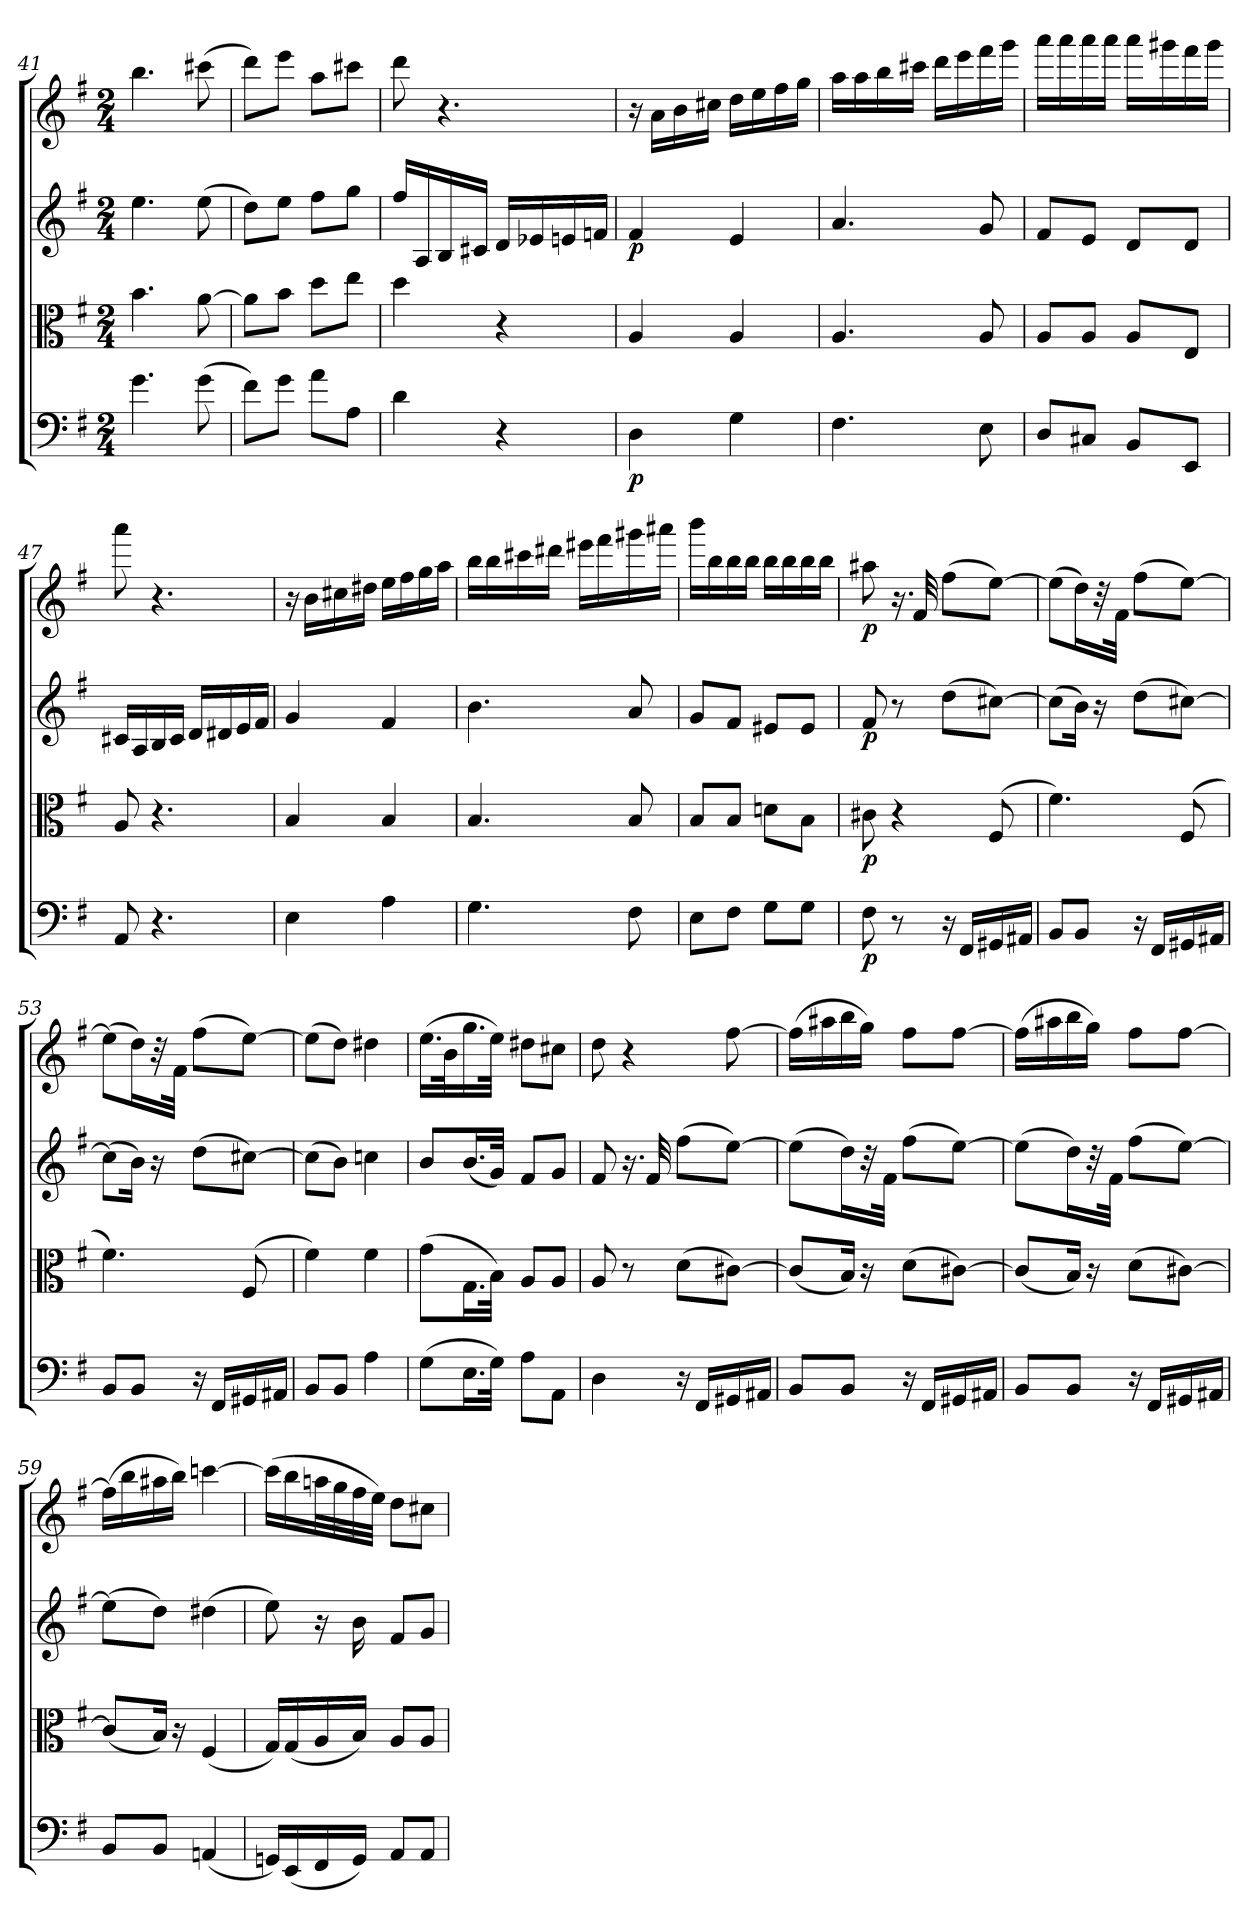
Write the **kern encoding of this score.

**kern	**dynam	**kern	**dynam	**kern	**dynam	**kern	**dynam
*part4	*part4	*part3	*part3	*part2	*part2	*part1	*part1
*staff4	*staff4	*staff3	*staff3	*staff2	*staff2	*staff1	*staff1
*clefF4	*	*clefC3	*	*clefG2	*	*clefG2	*
*k[f#]	*	*k[f#]	*	*k[f#]	*	*k[f#]	*
*M2/4	*	*M2/4	*	*M2/4	*	*M2/4	*
=41	=41	=41	=41	=41	=41	=41	=41
4.g\	.	4.b\	.	4.ee\	.	4.bb\	.
(8g\	.	[8a\	.	(8ee\	.	(8ccc#X\	.
=42	=42	=42	=42	=42	=42	=42	=42
8f#\L)	.	8a\L]	.	8dd\L)	.	8ddd\L)	.
8g\J	.	8b\J	.	8ee\J	.	8eee\J	.
8a\L	.	8dd\L	.	8ff#\L	.	8aa\L	.
8A\J	.	8ee\J	.	8gg\J	.	8ccc#X\J	.
=43	=43	=43	=43	=43	=43	=43	=43
4d\	.	4dd\	.	16ff#/LL	.	8ddd\	.
.	.	.	.	16A/	.	.	.
.	.	.	.	16B/	.	4.r	.
.	.	.	.	16c#X/JJ	.	.	.
4r	.	4r	.	16d/LL	.	.	.
.	.	.	.	16e-X/	.	.	.
.	.	.	.	16en/	.	.	.
.	.	.	.	16fn/JJ	.	.	.
=44	=44	=44	=44	=44	=44	=44	=44
4D\	p	4A/	.	4f#/	p	16r	.
.	.	.	.	.	.	16a\LL	.
.	.	.	.	.	.	16b\	.
.	.	.	.	.	.	16cc#X\JJ	.
4G\	.	4A/	.	4e/	.	16dd\LL	.
.	.	.	.	.	.	16ee\	.
.	.	.	.	.	.	16ff#\	.
.	.	.	.	.	.	16gg\JJ	.
=45	=45	=45	=45	=45	=45	=45	=45
4.F#\	.	4.A/	.	4.a/	.	16aa\LL	.
.	.	.	.	.	.	16aa\	.
.	.	.	.	.	.	16bb\	.
.	.	.	.	.	.	16ccc#X\JJ	.
.	.	.	.	.	.	16ddd\LL	.
.	.	.	.	.	.	16eee\	.
8E\	.	8A/	.	8g/	.	16fff#\	.
.	.	.	.	.	.	16ggg\JJ	.
=46	=46	=46	=46	=46	=46	=46	=46
8D/L	.	8A/L	.	8f#/L	.	16aaa\LL	.
.	.	.	.	.	.	16aaa\	.
8C#X/J	.	8A/J	.	8e/J	.	16aaa\	.
.	.	.	.	.	.	16aaa\JJ	.
8BB/L	.	8A/L	.	8d/L	.	16aaa\LL	.
.	.	.	.	.	.	16ggg#X\	.
8EE/J	.	8E/J	.	8d/J	.	16fff#\	.
.	.	.	.	.	.	16ggg#\JJ	.
=47	=47	=47	=47	=47	=47	=47	=47
8AA/	.	8A/	.	16c#X/LL	.	8aaa\	.
.	.	.	.	16A/	.	.	.
4.r	.	4.r	.	16B/	.	4.r	.
.	.	.	.	16c#/JJ	.	.	.
.	.	.	.	16d/LL	.	.	.
.	.	.	.	16d#X/	.	.	.
.	.	.	.	16e/	.	.	.
.	.	.	.	16f#/JJ	.	.	.
=48	=48	=48	=48	=48	=48	=48	=48
4E\	.	4B/	.	4g/	.	16r	.
.	.	.	.	.	.	16b\LL	.
.	.	.	.	.	.	16cc#X\	.
.	.	.	.	.	.	16dd#X\JJ	.
4A\	.	4B/	.	4f#/	.	16ee\LL	.
.	.	.	.	.	.	16ff#\	.
.	.	.	.	.	.	16gg\	.
.	.	.	.	.	.	16aa\JJ	.
=49	=49	=49	=49	=49	=49	=49	=49
4.G\	.	4.B/	.	4.b\	.	16bb\LL	.
.	.	.	.	.	.	16bb\	.
.	.	.	.	.	.	16ccc#X\	.
.	.	.	.	.	.	16ddd#X\JJ	.
.	.	.	.	.	.	16eee#X\LL	.
.	.	.	.	.	.	16fff#\	.
8F#\	.	8B/	.	8a/	.	16ggg#X\	.
.	.	.	.	.	.	16aaa#X\JJ	.
=50	=50	=50	=50	=50	=50	=50	=50
8E\L	.	8B/L	.	8g/L	.	16bbb\LL	.
.	.	.	.	.	.	16bb\	.
8F#\J	.	8B/J	.	8f#/J	.	16bb\	.
.	.	.	.	.	.	16bb\JJ	.
8G\L	.	8dn\L	.	8e#X/L	.	16bb\LL	.
.	.	.	.	.	.	16bb\	.
8G\J	.	8B\J	.	8e#/J	.	16bb\	.
.	.	.	.	.	.	16bb\JJ	.
=51	=51	=51	=51	=51	=51	=51	=51
8F#\	p	8c#X\	p	8f#/	p	8aa#X\	p
8r	.	4r	.	8r	.	16.r	.
.	.	.	.	.	.	32f#/	.
16r	.	.	.	(8dd\L	.	(8ff#\L	.
16FF#/LL	.	.	.	.	.	.	.
16GG#X/	.	(8F#/	.	[8cc#X\J)	.	[8ee\J)	.
16AA#X/JJ	.	.	.	.	.	.	.
=52	=52	=52	=52	=52	=52	=52	=52
8BB/L	.	4.f#\)	.	(8cc#\L]	.	(8ee\L]	.
8BB/J	.	.	.	16b\Jk)	.	16dd\L)	.
.	.	.	.	16r	.	32r	.
.	.	.	.	.	.	32f#\JJk	.
16r	.	.	.	(8dd\L	.	(8ff#\L	.
16FF#/LL	.	.	.	.	.	.	.
16GG#X/	.	(8F#/	.	[8cc#X\J)	.	[8ee\J)	.
16AA#X/JJ	.	.	.	.	.	.	.
=53	=53	=53	=53	=53	=53	=53	=53
8BB/L	.	4.f#\)	.	(8cc#\L]	.	(8ee\L]	.
8BB/J	.	.	.	16b\Jk)	.	16dd\L)	.
.	.	.	.	16r	.	32r	.
.	.	.	.	.	.	32f#\JJk	.
16r	.	.	.	(8dd\L	.	(8ff#\L	.
16FF#/LL	.	.	.	.	.	.	.
16GG#X/	.	(8F#/	.	[8cc#X\J)	.	[8ee\J)	.
16AA#X/JJ	.	.	.	.	.	.	.
=54	=54	=54	=54	=54	=54	=54	=54
8BB/L	.	4f#\)	.	(8cc#\L]	.	(8ee\L]	.
8BB/J	.	.	.	8b\J)	.	8dd\J)	.
4A\	.	4f#\	.	4ccn\	.	4dd#X\	.
=55	=55	=55	=55	=55	=55	=55	=55
(8G\L	.	(8g\L	.	8b/L	.	(16.ee\LL	.
.	.	.	.	.	.	32b\k	.
16.E\L	.	16.G\L	.	(16.b/L	.	16.gg\	.
32G\JJk)	.	32B\JJk)	.	32g/JJk)	.	32ee\JJk)	.
8A\L	.	8A/L	.	8f#/L	.	8dd#X\L	.
8AA\J	.	8A/J	.	8g/J	.	8cc#X\J	.
=56	=56	=56	=56	=56	=56	=56	=56
4D\	.	8A/	.	8f#/	.	8dd\	.
.	.	8r	.	16.r	.	4r	.
.	.	.	.	32f#/	.	.	.
16r	.	(8d\L	.	(8ff#\L	.	.	.
16FF#/LL	.	.	.	.	.	.	.
16GG#X/	.	[8c#X\J)	.	[8ee\J)	.	[8ff#\	.
16AA#X/JJ	.	.	.	.	.	.	.
=57	=57	=57	=57	=57	=57	=57	=57
8BB/L	.	(8c#/L]	.	(8ee\L]	.	(16ff#\LL]	.
.	.	.	.	.	.	16aa#X\	.
8BB/J	.	16B/Jk)	.	16dd\L)	.	16bb\	.
.	.	16r	.	32r	.	16gg\JJ)	.
.	.	.	.	32f#\JJk	.	.	.
16r	.	(8d\L	.	(8ff#\L	.	8ff#\L	.
16FF#/LL	.	.	.	.	.	.	.
16GG#X/	.	[8c#X\J)	.	[8ee\J)	.	[8ff#\J	.
16AA#X/JJ	.	.	.	.	.	.	.
=58	=58	=58	=58	=58	=58	=58	=58
8BB/L	.	(8c#/L]	.	(8ee\L]	.	(16ff#\LL]	.
.	.	.	.	.	.	16aa#X\	.
8BB/J	.	16B/Jk)	.	16dd\L)	.	16bb\	.
.	.	16r	.	32r	.	16gg\JJ)	.
.	.	.	.	32f#\JJk	.	.	.
16r	.	(8d\L	.	(8ff#\L	.	8ff#\L	.
16FF#/LL	.	.	.	.	.	.	.
16GG#X/	.	[8c#X\J)	.	[8ee\J)	.	[8ff#\J	.
16AA#X/JJ	.	.	.	.	.	.	.
=59	=59	=59	=59	=59	=59	=59	=59
8BB/L	.	(8c#/L]	.	(8ee\L]	.	(16ff#\LL]	.
.	.	.	.	.	.	16bb\	.
8BB/J	.	16B/Jk)	.	8dd\J)	.	16aa#X\	.
.	.	16r	.	.	.	16bb\JJ)	.
(4AAn/	.	(4F#/	.	(4dd#X\	.	[4cccn\	.
=60	=60	=60	=60	=60	=60	=60	=60
16GGn/LL)	.	16G/LL)	.	8ee\)	.	(16ccc\LL]	.
(16EE/	.	(16G/	.	.	.	16bb\	.
16FF#/	.	16A/	.	16r	.	32aan\L	.
.	.	.	.	.	.	32gg\	.
16GG/JJ)	.	16B/JJ)	.	16b\	.	32ff#\	.
.	.	.	.	.	.	32ee\JJJ)	.
8AA/L	.	8A/L	.	8f#/L	.	8dd\L	.
8AA/J	.	8A/J	.	8g/J	.	8cc#X\J	.
=	=	=	=	=	=	=	=
*-	*-	*-	*-	*-	*-	*-	*-
